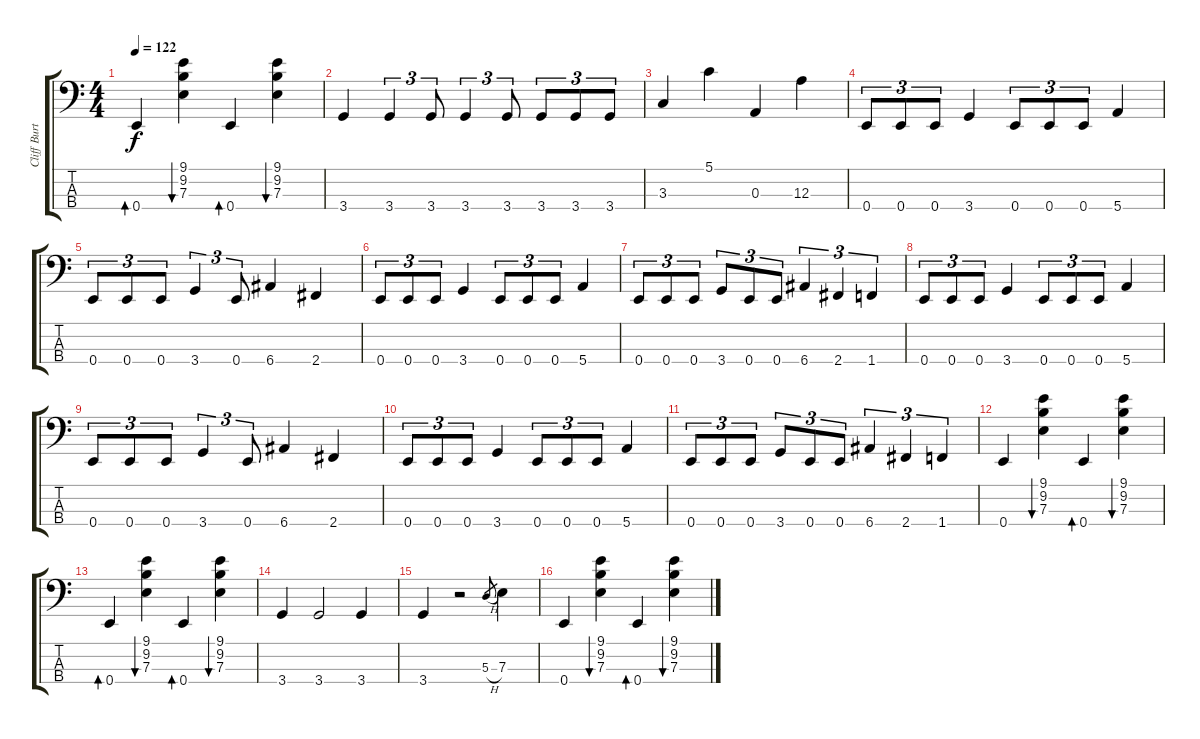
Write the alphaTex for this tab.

\track ("Cliff Burton" "Cliff Burt") {instrument electricbassfinger}
\staff {score tabs}
\tuning (G2 D2 A1 E1) {hide}
\ts (4 4)
\tempo 122
\clef f4
\ks c
0.4.4{bd 60 dy f} (9.1 9.2 7.3).4{bu 60} 0.4.4{bd 60} (9.1 9.2 7.3).4{bu 60} |
3.4.4 3.4.4{tu (3 2)} 3.4.8{tu (3 2)} 3.4.4{tu (3 2)} 3.4.8{tu (3 2)} 3.4.8{tu (3 2)} 3.4.8{tu (3 2)} 3.4.8{tu (3 2)} |
3.3.4 5.1.4 0.3.4 12.3.4 |
0.4.8{tu (3 2)} 0.4.8{tu (3 2)} 0.4.8{tu (3 2)} 3.4.4 0.4.8{tu (3 2)} 0.4.8{tu (3 2)} 0.4.8{tu (3 2)} 5.4.4 |
0.4.8{tu (3 2)} 0.4.8{tu (3 2)} 0.4.8{tu (3 2)} 3.4.4{tu (3 2)} 0.4.8{tu (3 2)} 6.4.4 2.4.4 |
0.4.8{tu (3 2)} 0.4.8{tu (3 2)} 0.4.8{tu (3 2)} 3.4.4 0.4.8{tu (3 2)} 0.4.8{tu (3 2)} 0.4.8{tu (3 2)} 5.4.4 |
0.4.8{tu (3 2)} 0.4.8{tu (3 2)} 0.4.8{tu (3 2)} 3.4.8{tu (3 2)} 0.4.8{tu (3 2)} 0.4.8{tu (3 2)} 6.4.4{tu (3 2)} 2.4.4{tu (3 2)} 1.4.4{tu (3 2)} |
0.4.8{tu (3 2)} 0.4.8{tu (3 2)} 0.4.8{tu (3 2)} 3.4.4 0.4.8{tu (3 2)} 0.4.8{tu (3 2)} 0.4.8{tu (3 2)} 5.4.4 |
0.4.8{tu (3 2)} 0.4.8{tu (3 2)} 0.4.8{tu (3 2)} 3.4.4{tu (3 2)} 0.4.8{tu (3 2)} 6.4.4 2.4.4 |
0.4.8{tu (3 2)} 0.4.8{tu (3 2)} 0.4.8{tu (3 2)} 3.4.4 0.4.8{tu (3 2)} 0.4.8{tu (3 2)} 0.4.8{tu (3 2)} 5.4.4 |
0.4.8{tu (3 2)} 0.4.8{tu (3 2)} 0.4.8{tu (3 2)} 3.4.8{tu (3 2)} 0.4.8{tu (3 2)} 0.4.8{tu (3 2)} 6.4.4{tu (3 2)} 2.4.4{tu (3 2)} 1.4.4{tu (3 2)} |
0.4.4 (9.1 9.2 7.3).4{bu 60} 0.4.4{bd 60} (9.1 9.2 7.3).4{bu 60} |
0.4.4{bd 60} (9.1 9.2 7.3).4{bu 60} 0.4.4{bd 60} (9.1 9.2 7.3).4{bu 60} |
3.4.4 3.4.2 3.4.4 |
3.4.4 r.2 5.3{h}.8{gr} 7.3.4 |
0.4.4 (9.1 9.2 7.3).4{bu 60} 0.4.4{bd 60} (9.1 9.2 7.3).4{bu 60}
